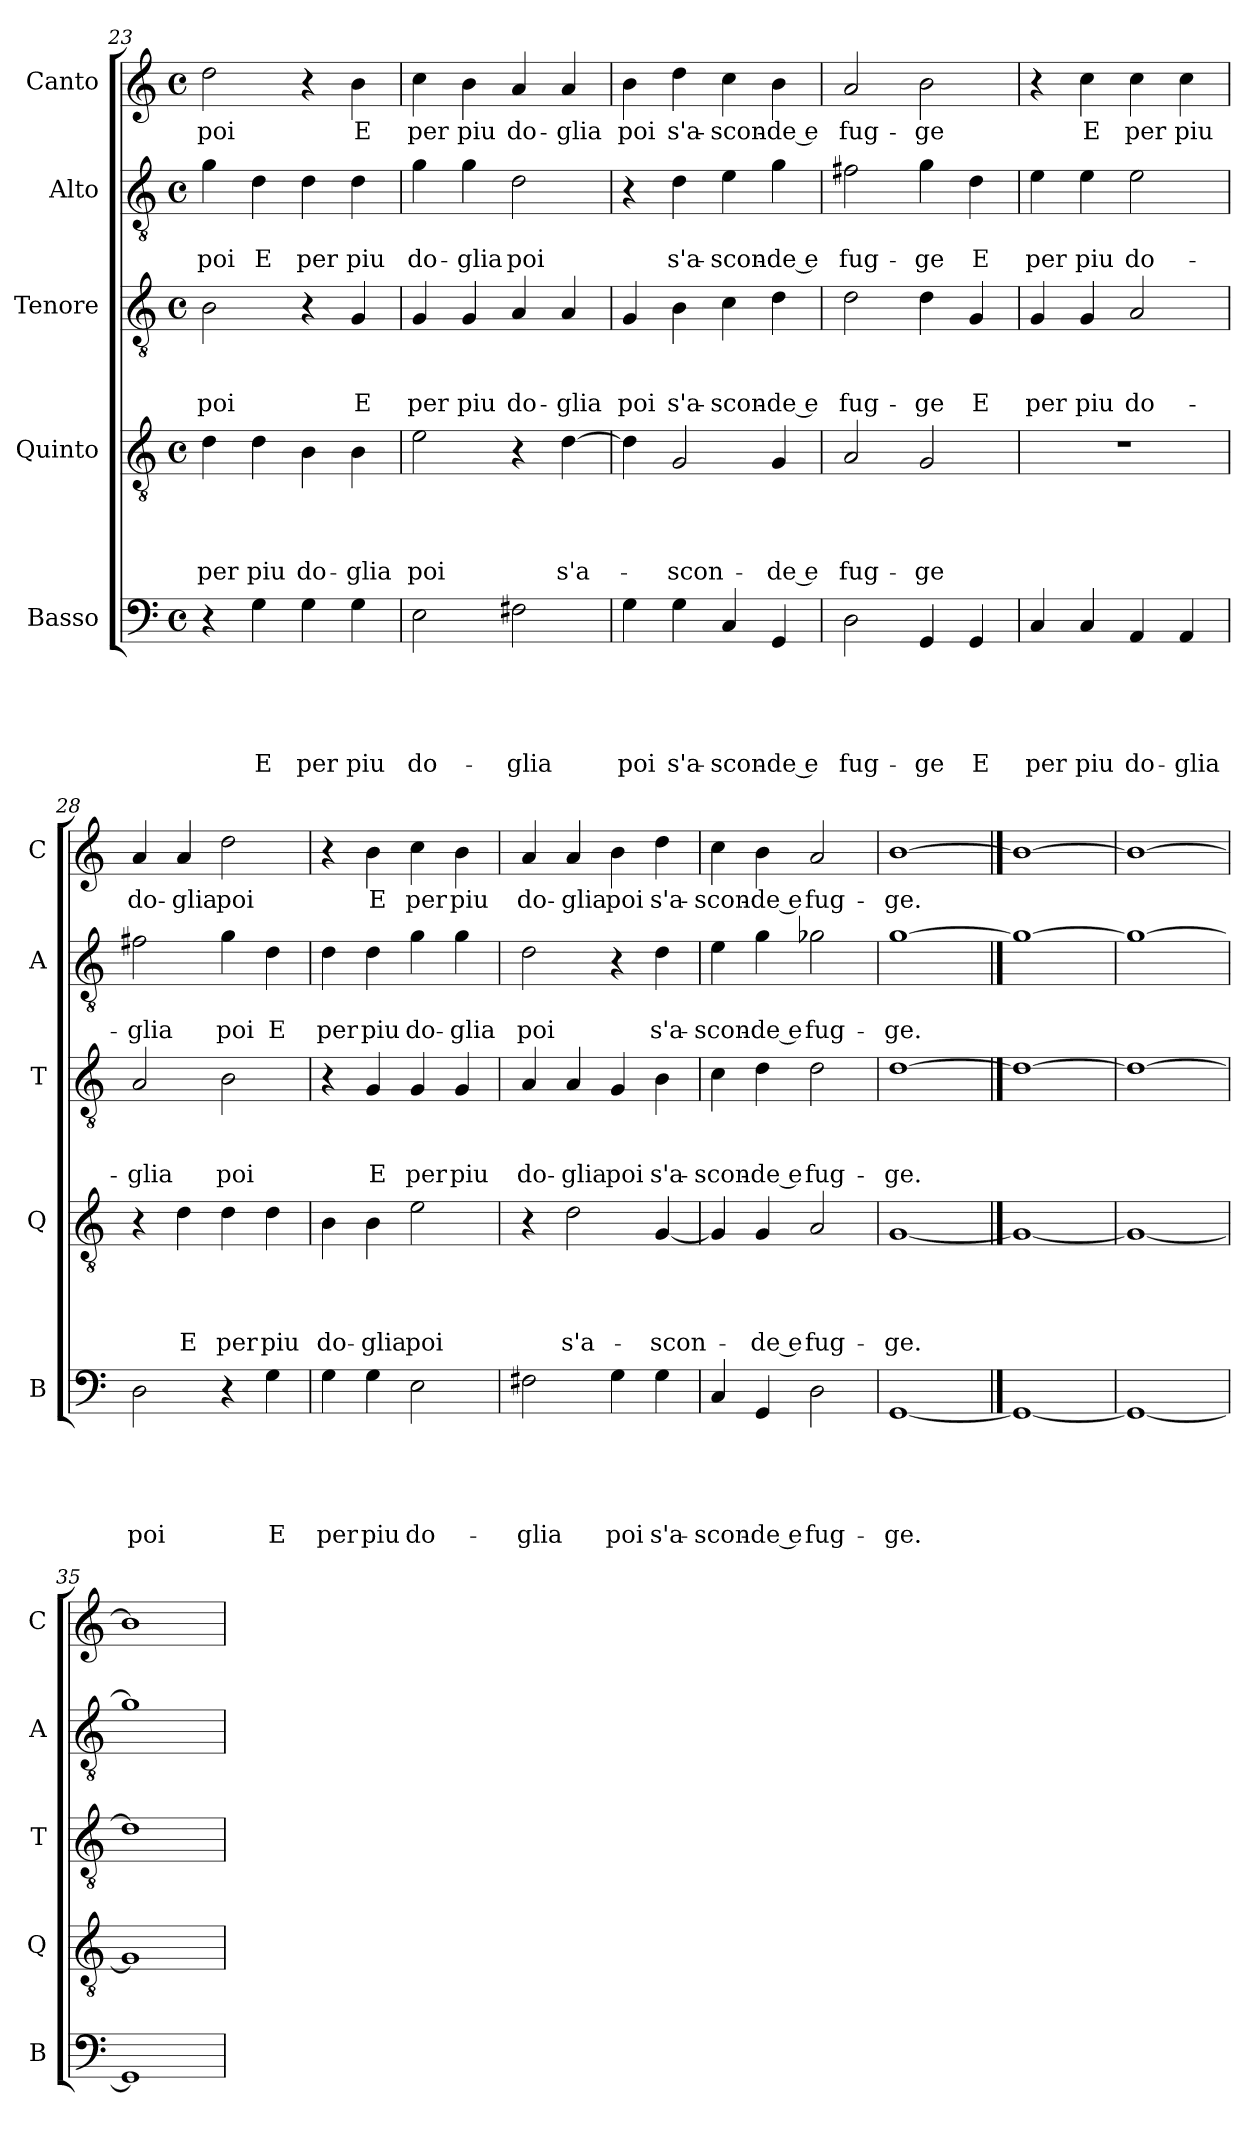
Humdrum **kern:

**kern	**text	**text	**text	**text	**text	**kern	**text	**text	**text	**text	**kern	**text	**text	**text	**kern	**text	**text	**kern	**text
*part5	*part5	*part5	*part5	*part5	*part5	*part4	*part4	*part4	*part4	*part4	*part3	*part3	*part3	*part3	*part2	*part2	*part2	*part1	*part1
*staff5	*staff5	*staff5	*staff5	*staff5	*staff5	*staff4	*staff4	*staff4	*staff4	*staff4	*staff3	*staff3	*staff3	*staff3	*staff2	*staff2	*staff2	*staff1	*staff1
*I"Basso	*	*	*	*	*	*I"Quinto	*	*	*	*	*I"Tenore	*	*	*	*I"Alto	*	*	*I"Canto	*
*I'B	*	*	*	*	*	*I'Q	*	*	*	*	*I'T	*	*	*	*I'A	*	*	*I'C	*
*clefF4	*	*	*	*	*	*clefGv2	*	*	*	*	*clefGv2	*	*	*	*clefGv2	*	*	*clefG2	*
*k[]	*	*	*	*	*	*k[]	*	*	*	*	*k[]	*	*	*	*k[]	*	*	*k[]	*
*C:	*	*	*	*	*	*C:	*	*	*	*	*C:	*	*	*	*C:	*	*	*C:	*
*M4/4	*	*	*	*	*	*M4/4	*	*	*	*	*M4/4	*	*	*	*M4/4	*	*	*M4/4	*
*met(c)	*	*	*	*	*	*met(c)	*	*	*	*	*met(c)	*	*	*	*met(c)	*	*	*met(c)	*
=23	=23	=23	=23	=23	=23	=23	=23	=23	=23	=23	=23	=23	=23	=23	=23	=23	=23	=23	=23
!	!	!	!	!	!	!	!	!	!	!LO:LY:b	!	!	!	!LO:LY:b	!	!	!LO:LY:b	!	!LO:LY:b
4r	.	.	.	.	.	4d\	.	.	.	per	2B\	.	.	poi	4g\	.	poi	2dd\	poi
!	!	!	!	!	!LO:LY:b	!	!	!	!	!LO:LY:b	!	!	!	!	!	!	!LO:LY:b	!	!
4G\	.	.	.	.	E	4d\	.	.	.	piu	.	.	.	.	4d\	.	E	.	.
!	!	!	!	!	!LO:LY:b	!	!	!	!	!LO:LY:b	!	!	!	!	!	!	!LO:LY:b	!	!
4G\	.	.	.	.	per	4B\	.	.	.	do-	4r	.	.	.	4d\	.	per	4r	.
!	!	!	!	!	!LO:LY:b	!	!	!	!	!LO:LY:b	!	!	!	!LO:LY:b	!	!	!LO:LY:b	!	!LO:LY:b
4G\	.	.	.	.	piu	4B\	.	.	.	-glia	4G/	.	.	E	4d\	.	piu	4b\	E
=24	=24	=24	=24	=24	=24	=24	=24	=24	=24	=24	=24	=24	=24	=24	=24	=24	=24	=24	=24
!	!	!	!	!	!LO:LY:b	!	!	!	!	!LO:LY:b	!	!	!	!LO:LY:b	!	!	!LO:LY:b	!	!LO:LY:b
2E\	.	.	.	.	do-	2e\	.	.	.	poi	4G/	.	.	per	4g\	.	do-	4cc\	per
!	!	!	!	!	!	!	!	!	!	!	!	!	!	!LO:LY:b	!	!	!LO:LY:b	!	!LO:LY:b
.	.	.	.	.	.	.	.	.	.	.	4G/	.	.	piu	4g\	.	-glia	4b\	piu
!	!	!	!	!	!LO:LY:b	!	!	!	!	!	!	!	!	!LO:LY:b	!	!	!LO:LY:b	!	!LO:LY:b
2F#X\	.	.	.	.	-glia	4r	.	.	.	.	4A/	.	.	do-	2d\	.	poi	4a/	do-
!	!	!	!	!	!	!	!	!	!	!LO:LY:b	!	!	!	!LO:LY:b	!	!	!	!	!LO:LY:b
.	.	.	.	.	.	[<4d\	.	.	.	s'a-	4A/	.	.	-glia	.	.	.	4a/	-glia
!!LO:LB:g=z
=25	=25	=25	=25	=25	=25	=25	=25	=25	=25	=25	=25	=25	=25	=25	=25	=25	=25	=25	=25
!	!	!	!	!	!LO:LY:b	!	!	!	!	!	!	!	!	!LO:LY:b	!	!	!	!	!LO:LY:b
4G\	.	.	.	.	poi	4d\]	.	.	.	.	4G/	.	.	poi	4r	.	.	4b\	poi
!	!	!	!	!	!LO:LY:b	!	!	!	!	!LO:LY:b	!	!	!	!LO:LY:b	!	!	!LO:LY:b	!	!LO:LY:b
4G\	.	.	.	.	s'a-	2G/	.	.	.	-scon-	4B\	.	.	s'a-	4d\	.	s'a-	4dd\	s'a-
!	!	!	!	!	!LO:LY:b	!	!	!	!	!	!	!	!	!LO:LY:b	!	!	!LO:LY:b	!	!LO:LY:b
4C/	.	.	.	.	-scon-	.	.	.	.	.	4c\	.	.	-scon-	4e\	.	-scon-	4cc\	-scon-
!	!	!	!	!	!LO:LY:b	!	!	!	!	!LO:LY:b	!	!	!	!LO:LY:b	!	!	!LO:LY:b	!	!LO:LY:b
4GG/	.	.	.	.	-de e	4G/	.	.	.	-de e	4d\	.	.	-de e	4g\	.	-de e	4b\	-de e
=26	=26	=26	=26	=26	=26	=26	=26	=26	=26	=26	=26	=26	=26	=26	=26	=26	=26	=26	=26
!	!	!	!	!	!LO:LY:b	!	!	!	!	!LO:LY:b	!	!	!	!LO:LY:b	!	!	!LO:LY:b	!	!LO:LY:b
2D\	.	.	.	.	fug-	2A/	.	.	.	fug-	2d\	.	.	fug-	2f#X\	.	fug-	2a/	fug-
!	!	!	!	!	!LO:LY:b	!	!	!	!	!LO:LY:b	!	!	!	!LO:LY:b	!	!	!LO:LY:b	!	!LO:LY:b
4GG/	.	.	.	.	-ge	2G/	.	.	.	-ge	4d\	.	.	-ge	4g\	.	-ge	2b\	-ge
!	!	!	!	!	!LO:LY:b	!	!	!	!	!	!	!	!	!LO:LY:b	!	!	!LO:LY:b	!	!
4GG/	.	.	.	.	E	.	.	.	.	.	4G/	.	.	E	4d\	.	E	.	.
=27	=27	=27	=27	=27	=27	=27	=27	=27	=27	=27	=27	=27	=27	=27	=27	=27	=27	=27	=27
!	!	!	!	!	!LO:LY:b	!	!	!	!	!	!	!	!	!LO:LY:b	!	!	!LO:LY:b	!	!
4C/	.	.	.	.	per	1r	.	.	.	.	4G/	.	.	per	4e\	.	per	4r	.
!	!	!	!	!	!LO:LY:b	!	!	!	!	!	!	!	!	!LO:LY:b	!	!	!LO:LY:b	!	!LO:LY:b
4C/	.	.	.	.	piu	.	.	.	.	.	4G/	.	.	piu	4e\	.	piu	4cc\	E
!	!	!	!	!	!LO:LY:b	!	!	!	!	!	!	!	!	!LO:LY:b	!	!	!LO:LY:b	!	!LO:LY:b
4AA/	.	.	.	.	do-	.	.	.	.	.	2A/	.	.	do-	2e\	.	do-	4cc\	per
!	!	!	!	!	!LO:LY:b	!	!	!	!	!	!	!	!	!	!	!	!	!	!LO:LY:b
4AA/	.	.	.	.	-glia	.	.	.	.	.	.	.	.	.	.	.	.	4cc\	piu
=28	=28	=28	=28	=28	=28	=28	=28	=28	=28	=28	=28	=28	=28	=28	=28	=28	=28	=28	=28
!	!	!	!	!	!LO:LY:b	!	!	!	!	!	!	!	!	!LO:LY:b	!	!	!LO:LY:b	!	!LO:LY:b
2D\	.	.	.	.	poi	4r	.	.	.	.	2A/	.	.	-glia	2f#X\	.	-glia	4a/	do-
!	!	!	!	!	!	!	!	!	!	!LO:LY:b	!	!	!	!	!	!	!	!	!LO:LY:b
.	.	.	.	.	.	4d\	.	.	.	E	.	.	.	.	.	.	.	4a/	-glia
!	!	!	!	!	!	!	!	!	!	!LO:LY:b	!	!	!	!LO:LY:b	!	!	!LO:LY:b	!	!LO:LY:b
4r	.	.	.	.	.	4d\	.	.	.	per	2B\	.	.	poi	4g\	.	poi	2dd\	poi
!	!	!	!	!	!LO:LY:b	!	!	!	!	!LO:LY:b	!	!	!	!	!	!	!LO:LY:b	!	!
4G\	.	.	.	.	E	4d\	.	.	.	piu	.	.	.	.	4d\	.	E	.	.
!!LO:LB:g=z
=29	=29	=29	=29	=29	=29	=29	=29	=29	=29	=29	=29	=29	=29	=29	=29	=29	=29	=29	=29
!	!	!	!	!	!LO:LY:b	!	!	!	!	!LO:LY:b	!	!	!	!	!	!	!LO:LY:b	!	!
4G\	.	.	.	.	per	4B\	.	.	.	do-	4r	.	.	.	4d\	.	per	4r	.
!	!	!	!	!	!LO:LY:b	!	!	!	!	!LO:LY:b	!	!	!	!LO:LY:b	!	!	!LO:LY:b	!	!LO:LY:b
4G\	.	.	.	.	piu	4B\	.	.	.	-glia	4G/	.	.	E	4d\	.	piu	4b\	E
!	!	!	!	!	!LO:LY:b	!	!	!	!	!LO:LY:b	!	!	!	!LO:LY:b	!	!	!LO:LY:b	!	!LO:LY:b
2E\	.	.	.	.	do-	2e\	.	.	.	poi	4G/	.	.	per	4g\	.	do-	4cc\	per
!	!	!	!	!	!	!	!	!	!	!	!	!	!	!LO:LY:b	!	!	!LO:LY:b	!	!LO:LY:b
.	.	.	.	.	.	.	.	.	.	.	4G/	.	.	piu	4g\	.	-glia	4b\	piu
=30	=30	=30	=30	=30	=30	=30	=30	=30	=30	=30	=30	=30	=30	=30	=30	=30	=30	=30	=30
!	!	!	!	!	!LO:LY:b	!	!	!	!	!	!	!	!	!LO:LY:b	!	!	!LO:LY:b	!	!LO:LY:b
2F#X\	.	.	.	.	-glia	4r	.	.	.	.	4A/	.	.	do-	2d\	.	poi	4a/	do-
!	!	!	!	!	!	!	!	!	!	!LO:LY:b	!	!	!	!LO:LY:b	!	!	!	!	!LO:LY:b
.	.	.	.	.	.	2d\	.	.	.	s'a-	4A/	.	.	-glia	.	.	.	4a/	-glia
!	!	!	!	!	!LO:LY:b	!	!	!	!	!	!	!	!	!LO:LY:b	!	!	!	!	!LO:LY:b
4G\	.	.	.	.	poi	.	.	.	.	.	4G/	.	.	poi	4r	.	.	4b\	poi
!	!	!	!	!	!LO:LY:b	!	!	!	!	!LO:LY:b	!	!	!	!LO:LY:b	!	!	!LO:LY:b	!	!LO:LY:b
4G\	.	.	.	.	s'a-	[<4G/	.	.	.	-scon-	4B\	.	.	s'a-	4d\	.	s'a-	4dd\	s'a-
=31	=31	=31	=31	=31	=31	=31	=31	=31	=31	=31	=31	=31	=31	=31	=31	=31	=31	=31	=31
!	!	!	!	!	!LO:LY:b	!	!	!	!	!	!	!	!	!LO:LY:b	!	!	!LO:LY:b	!	!LO:LY:b
4C/	.	.	.	.	-scon-	4G/]	.	.	.	.	4c\	.	.	-scon-	4e\	.	-scon-	4cc\	-scon-
!	!	!	!	!	!LO:LY:b	!	!	!	!	!LO:LY:b	!	!	!	!LO:LY:b	!	!	!LO:LY:b	!	!LO:LY:b
4GG/	.	.	.	.	-de e	4G/	.	.	.	-de e	4d\	.	.	-de e	4g\	.	-de e	4b\	-de e
!	!	!	!	!	!LO:LY:b	!	!	!	!	!LO:LY:b	!	!	!	!LO:LY:b	!	!	!LO:LY:b	!	!LO:LY:b
2D\	.	.	.	.	fug-	2A/	.	.	.	fug-	2d\	.	.	fug-	2g-X\	.	fug-	2a/	fug-
=32	=32	=32	=32	=32	=32	=32	=32	=32	=32	=32	=32	=32	=32	=32	=32	=32	=32	=32	=32
!	!	!	!	!	!LO:LY:b	!	!	!	!	!LO:LY:b	!	!	!	!LO:LY:b	!	!	!LO:LY:b	!	!LO:LY:b
[1GG	.	.	.	.	-ge.	[1G	.	.	.	-ge.	[1d	.	.	-ge.	[1g	.	-ge.	[1b	-ge.
==33	==33	==33	==33	==33	==33	==33	==33	==33	==33	==33	==33	==33	==33	==33	==33	==33	==33	==33	==33
1GG_	.	.	.	.	.	1G_	.	.	.	.	1d_	.	.	.	1g_	.	.	1b_	.
=34	=34	=34	=34	=34	=34	=34	=34	=34	=34	=34	=34	=34	=34	=34	=34	=34	=34	=34	=34
1GG_	.	.	.	.	.	1G_	.	.	.	.	1d_	.	.	.	1g_	.	.	1b_	.
=35	=35	=35	=35	=35	=35	=35	=35	=35	=35	=35	=35	=35	=35	=35	=35	=35	=35	=35	=35
1GG]	.	.	.	.	.	1G]	.	.	.	.	1d]	.	.	.	1g]	.	.	1b]	.
=	=	=	=	=	=	=	=	=	=	=	=	=	=	=	=	=	=	=	=
*-	*-	*-	*-	*-	*-	*-	*-	*-	*-	*-	*-	*-	*-	*-	*-	*-	*-	*-	*-
